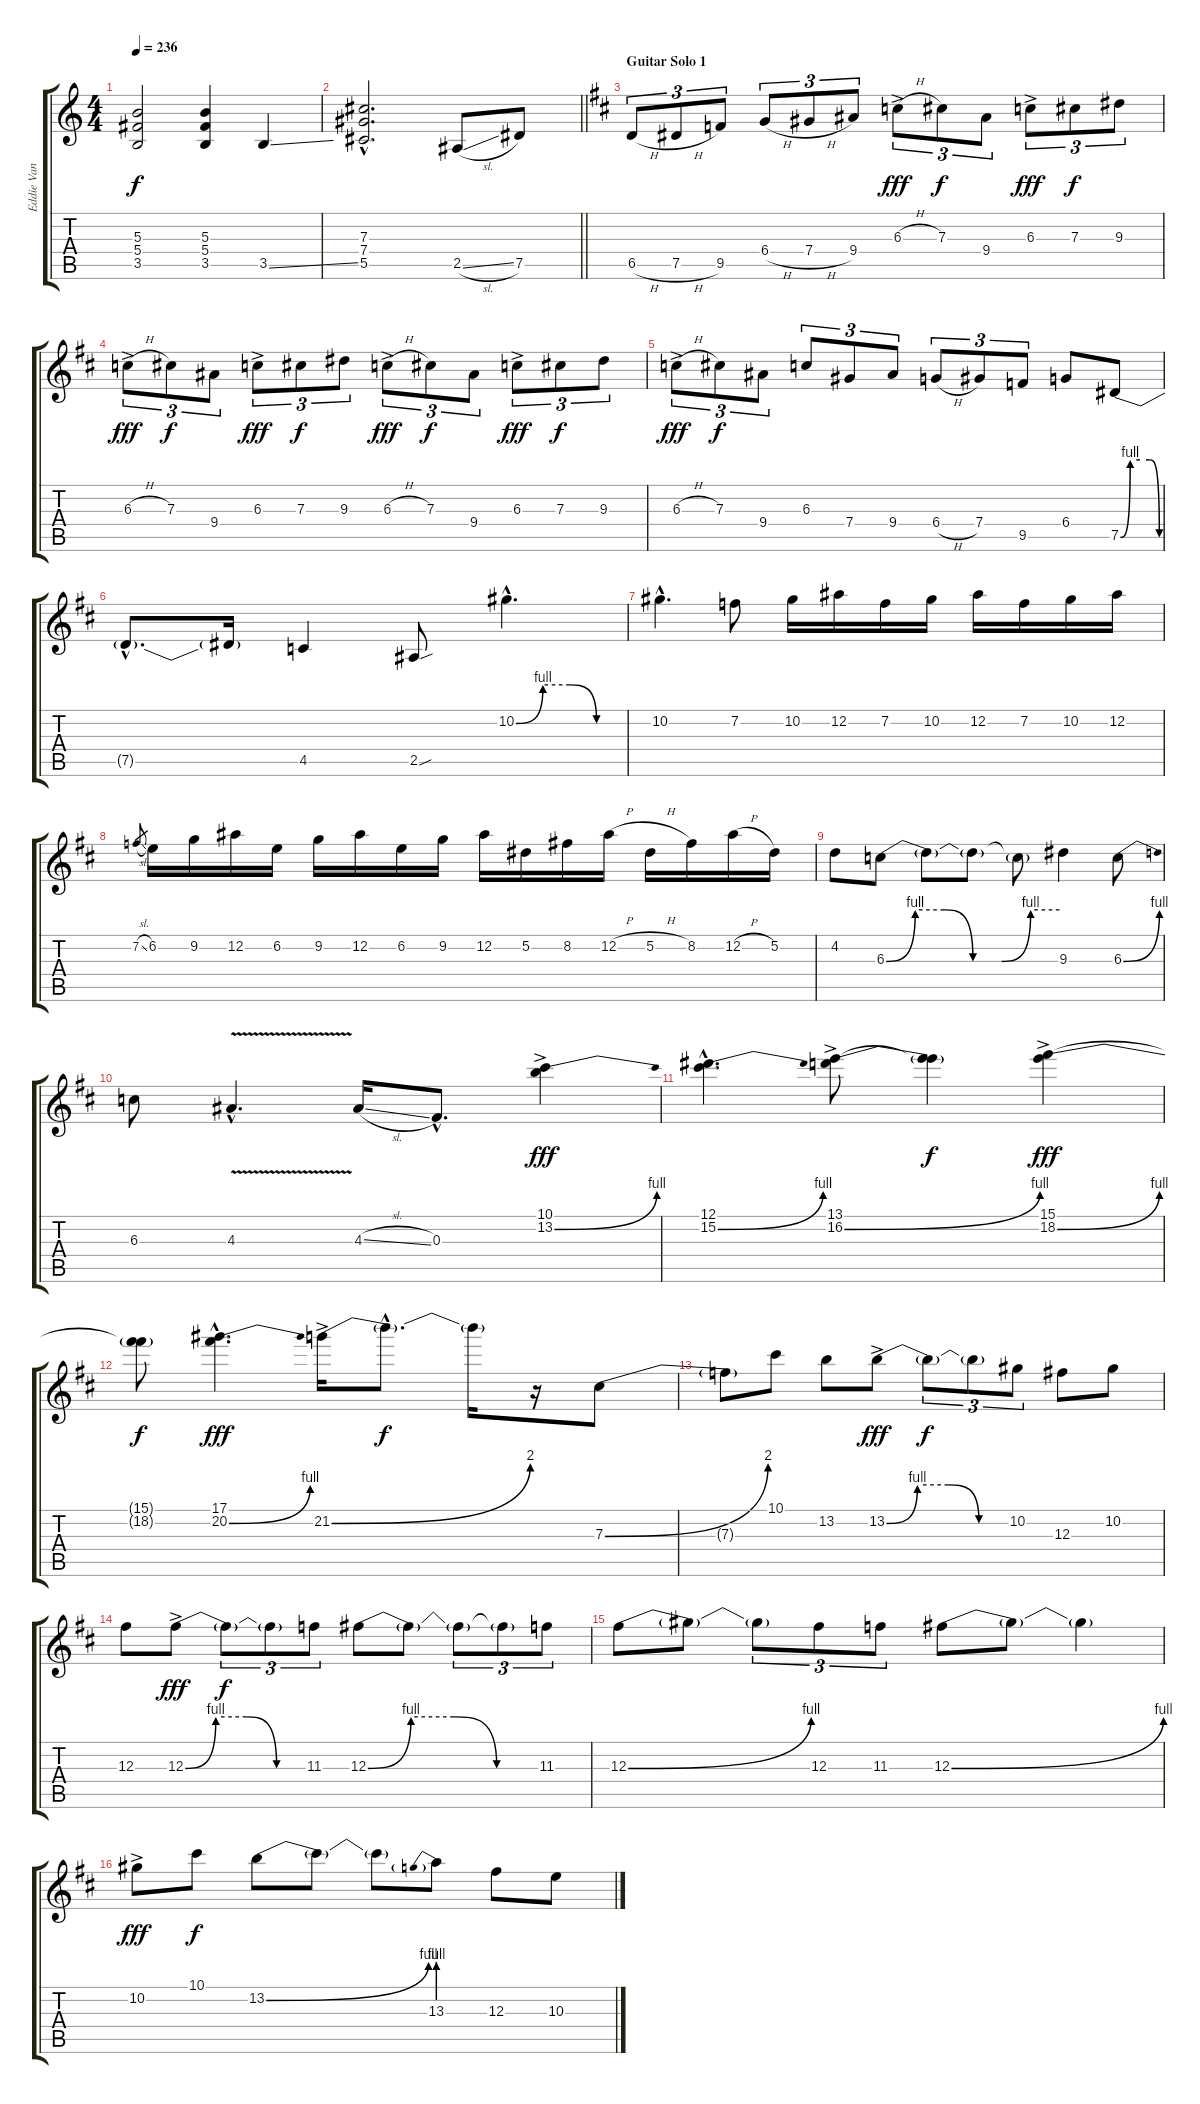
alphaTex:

\track ("Eddie Van Halen" "Eddie Van ") {instrument distortionguitar}
\staff {score tabs}
\tuning (Eb4 Bb3 Gb3 Db3 Ab2 Eb2) {hide}
\ts (4 4)
\tempo 236
\clef g2
\ks c
(5.3{t} 5.4{t} 3.5{t}).2{dy f} (5.3 5.4 3.5).4 3.5{ss}.4 |
\barLineRight lightlight
(7.3{hac} 7.4{hac} 5.5{hac}).2{d} 2.5{sl}.8 7.5.8 |
\section ("" "Guitar Solo 1")
\ks d
6.5{h}.8{tu (3 2)} 7.5{h}.8{tu (3 2)} 9.5.8{tu (3 2)} 6.4{h}.8{tu (3 2)} 7.4{h}.8{tu (3 2)} 9.4.8{tu (3 2)} 6.3{h ac}.8{tu (3 2) dy fff} 7.3.8{tu (3 2) dy f} 9.4.8{tu (3 2)} 6.3{ac}.8{tu (3 2) dy fff} 7.3.8{tu (3 2) dy f} 9.3.8{tu (3 2)} |
6.3{h ac}.8{tu (3 2) dy fff} 7.3.8{tu (3 2) dy f} 9.4.8{tu (3 2)} 6.3{ac}.8{tu (3 2) dy fff} 7.3.8{tu (3 2) dy f} 9.3.8{tu (3 2)} 6.3{h ac}.8{tu (3 2) dy fff} 7.3.8{tu (3 2) dy f} 9.4.8{tu (3 2)} 6.3{ac}.8{tu (3 2) dy fff} 7.3.8{tu (3 2) dy f} 9.3.8{tu (3 2)} |
6.3{h ac}.8{tu (3 2) dy fff} 7.3.8{tu (3 2) dy f} 9.4.8{tu (3 2)} 6.3.8{tu (3 2)} 7.4.8{tu (3 2)} 9.4.8{tu (3 2)} 6.4{h}.8{tu (3 2)} 7.4.8{tu (3 2)} 9.5.8{tu (3 2)} 6.4.8 7.5{be (custom 0 0 15 4 30 4 45 4 60 0)}.8 |
7.5{hac t}.8{d} 7.5{t}.16 4.5.4 2.5{sou}.8 10.2{be (custom 0 0 15 4 30 4 45 0 60 0) hac}.4{d} |
10.2{hac}.4{d} 7.2.8 10.2.16 12.2.16 7.2.16 10.2.16 12.2.16 7.2.16 10.2.16 12.2.16 |
7.2{sl}.8{gr} 6.2.16 9.2.16 12.2.16 6.2.16 9.2.16 12.2.16 6.2.16 9.2.16 12.2.16 5.2.16 8.2.16 12.2{h}.16 5.2{h}.16 8.2.16 12.2{h}.16 5.2.16 |
4.2.8 6.3{be (custom 0 0 10 4 20 4 30 0 40 0 50 4 60 4)}.8 6.3{t}.8 6.3{t}.8 6.3{t}.8 9.3.4 6.3{be (bend 0 0 60 4)}.8 |
6.3.8 4.3{v hac}.4{d} 4.3{sl}.16 0.3{hac}.8{d} (10.1 13.2{be (bend 0 0 60 4) ac}).4{dy fff} |
(12.1{hac} 15.2{be (bend 0 0 60 4) hac}).4{d} (13.1{ac} 16.2{be (bend 0 0 60 4)}).8 (13.1{t} 16.2{t}).4{dy f} (15.1{ac} 18.2{be (bend 0 0 60 4)}).4{dy fff} |
(15.1{t} 18.2{t}).8{dy f} (17.1{hac} 20.2{be (bend 0 0 60 4) hac}).4{d dy fff} 21.2{be (bend 0 0 60 8) ac}.16 21.2{hac t}.8{d dy f} 21.2{t}.16 r.16 7.3{be (bend 0 0 60 8)}.8 |
7.3{t}.8 10.1.8 13.2.8 13.2{be (custom 0 0 15 4 30 4 45 0 60 0) ac}.8{dy fff} 13.2{t}.8{tu (3 2) dy f} 13.2{t}.8{tu (3 2)} 10.2.8{tu (3 2)} 12.3.8 10.2.8 |
12.3.8 12.3{be (custom 0 0 15 4 30 4 45 0 60 0) ac}.8{dy fff} 12.3{t}.8{tu (3 2) dy f} 12.3{t}.8{tu (3 2)} 11.3.8{tu (3 2)} 12.3{be (custom 0 0 15 4 30 4 45 0 60 0)}.8 12.3{t}.8 12.3{t}.8{tu (3 2)} 12.3{t}.8{tu (3 2)} 11.3.8{tu (3 2)} |
12.3{be (bend 0 0 60 4)}.8 12.3{t}.8 12.3{t}.8{tu (3 2)} 12.3.8{tu (3 2)} 11.3.8{tu (3 2)} 12.3{be (bend 0 0 60 4)}.8 12.3{t}.8 12.3{t}.4 |
10.2{ac}.8{dy fff} 10.1.8{dy f} 13.2{be (bend 0 0 60 4)}.8 13.2{t}.8 13.2{t}.8 13.3{be (prebend 0 4 60 4)}.8 12.3.8 10.3.8
